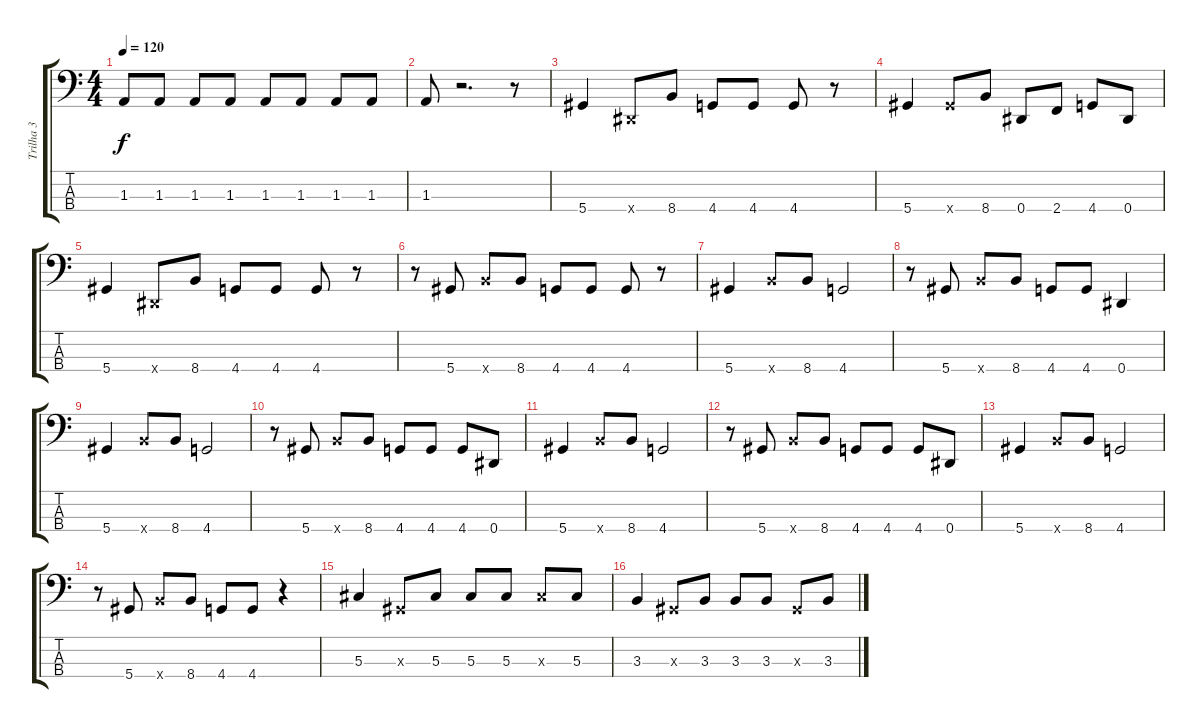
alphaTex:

\track ("Trilha 3" "Trilha 3") {instrument electricbasspick}
\staff {score tabs}
\tuning (Gb2 Db2 Ab1 Eb1) {hide}
\ts (4 4)
\tempo 120
\clef f4
\ks c
1.3.8{dy f} 1.3.8 1.3.8 1.3.8 1.3.8 1.3.8 1.3.8 1.3.8 |
1.3.8 r.2{d} r.8 |
5.4.4 0.4{x}.8 8.4.8 4.4.8 4.4.8 4.4.8 r.8 |
5.4.4 5.4{x}.8 8.4.8 0.4.8 2.4.8 4.4.8 0.4.8 |
5.4.4 0.4{x}.8 8.4.8 4.4.8 4.4.8 4.4.8 r.8 |
r.8 5.4.8 8.4{x}.8 8.4.8 4.4.8 4.4.8 4.4.8 r.8 |
5.4.4 8.4{x}.8 8.4.8 4.4.2 |
r.8 5.4.8 8.4{x}.8 8.4.8 4.4.8 4.4.8 0.4.4 |
5.4.4 8.4{x}.8 8.4.8 4.4.2 |
r.8 5.4.8 8.4{x}.8 8.4.8 4.4.8 4.4.8 4.4.8 0.4.8 |
5.4.4 8.4{x}.8 8.4.8 4.4.2 |
r.8 5.4.8 8.4{x}.8 8.4.8 4.4.8 4.4.8 4.4.8 0.4.8 |
5.4.4 8.4{x}.8 8.4.8 4.4.2 |
r.8 5.4.8 8.4{x}.8 8.4.8 4.4.8 4.4.8 r.4 |
5.3.4 0.3{x}.8 5.3.8 5.3.8 5.3.8 5.3{x}.8 5.3.8 |
3.3.4 0.3{x}.8 3.3.8 3.3.8 3.3.8 0.3{x}.8 3.3.8
